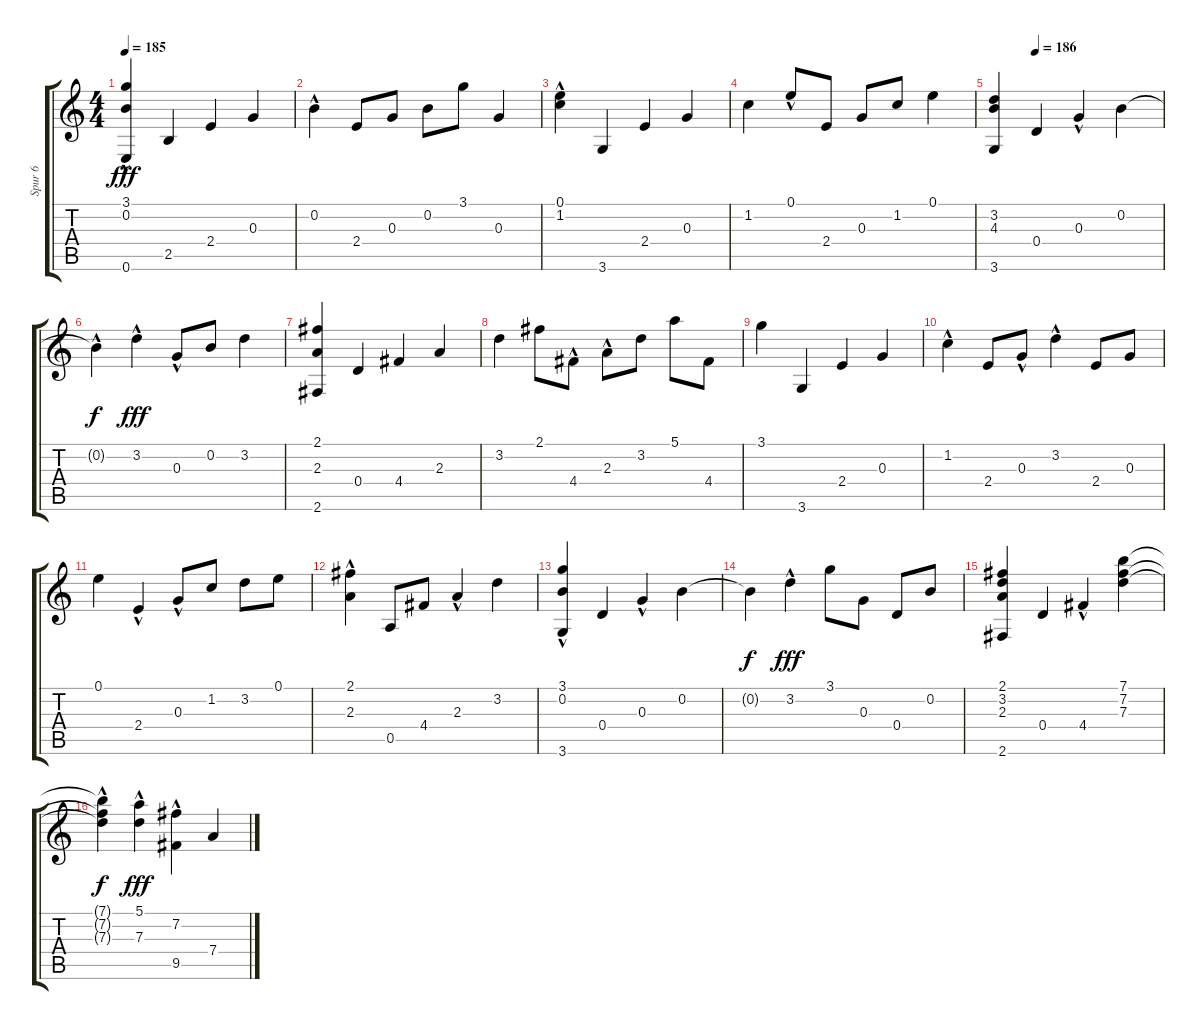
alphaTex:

\track ("Spur 6" "Spur 6") {instrument acousticguitarnylon}
\staff {score tabs}
\tuning (E4 B3 G3 D3 A2 E2) {hide}
\ts (4 4)
\tempo 185
\clef g2
\ks c
(3.1 0.2{hac} 0.6).4{dy fff} 2.5.4 2.4.4 0.3.4 |
0.2{hac}.4 2.4.8 0.3.8 0.2.8 3.1.8 0.3.4 |
(0.1 1.2{hac}).4 3.6.4 2.4.4 0.3.4 |
1.2.4 0.1{hac}.8 2.4.8 0.3.8 1.2.8 0.1.4 |
\tempo (186 0.25)
(3.2 4.3 3.6).4 0.4.4 0.3{hac}.4 0.2.4 |
0.2{hac t}.4{dy f} 3.2{hac}.4{dy fff} 0.3{hac}.8 0.2.8 3.2.4 |
(2.1 2.3 2.6).4 0.4.4 4.4.4 2.3.4 |
3.2.4 2.1.8 4.4{hac}.8 2.3{hac}.8 3.2.8 5.1.8 4.4.8 |
3.1.4 3.6.4 2.4.4 0.3.4 |
1.2{hac}.4 2.4.8 0.3{hac}.8 3.2{hac}.4 2.4.8 0.3.8 |
0.1.4 2.4{hac}.4 0.3{hac}.8 1.2.8 3.2.8 0.1.8 |
(2.1 2.3{hac}).4 0.5.8 4.4.8 2.3{hac}.4 3.2.4 |
(3.1{hac} 0.2 3.6).4 0.4.4 0.3{hac}.4 0.2.4 |
0.2{t}.4{dy f} 3.2{hac}.4{dy fff} 3.1.8 0.3.8 0.4.8 0.2.8 |
(2.1 3.2 2.3 2.6).4 0.4.4 4.4{hac}.4 (7.1 7.2 7.3).4 |
(7.1{t} 7.2{hac t} 7.3{t}).4{dy f} (5.1{hac} 7.3).4{dy fff} (7.2 9.5{hac}).4 7.4.4
